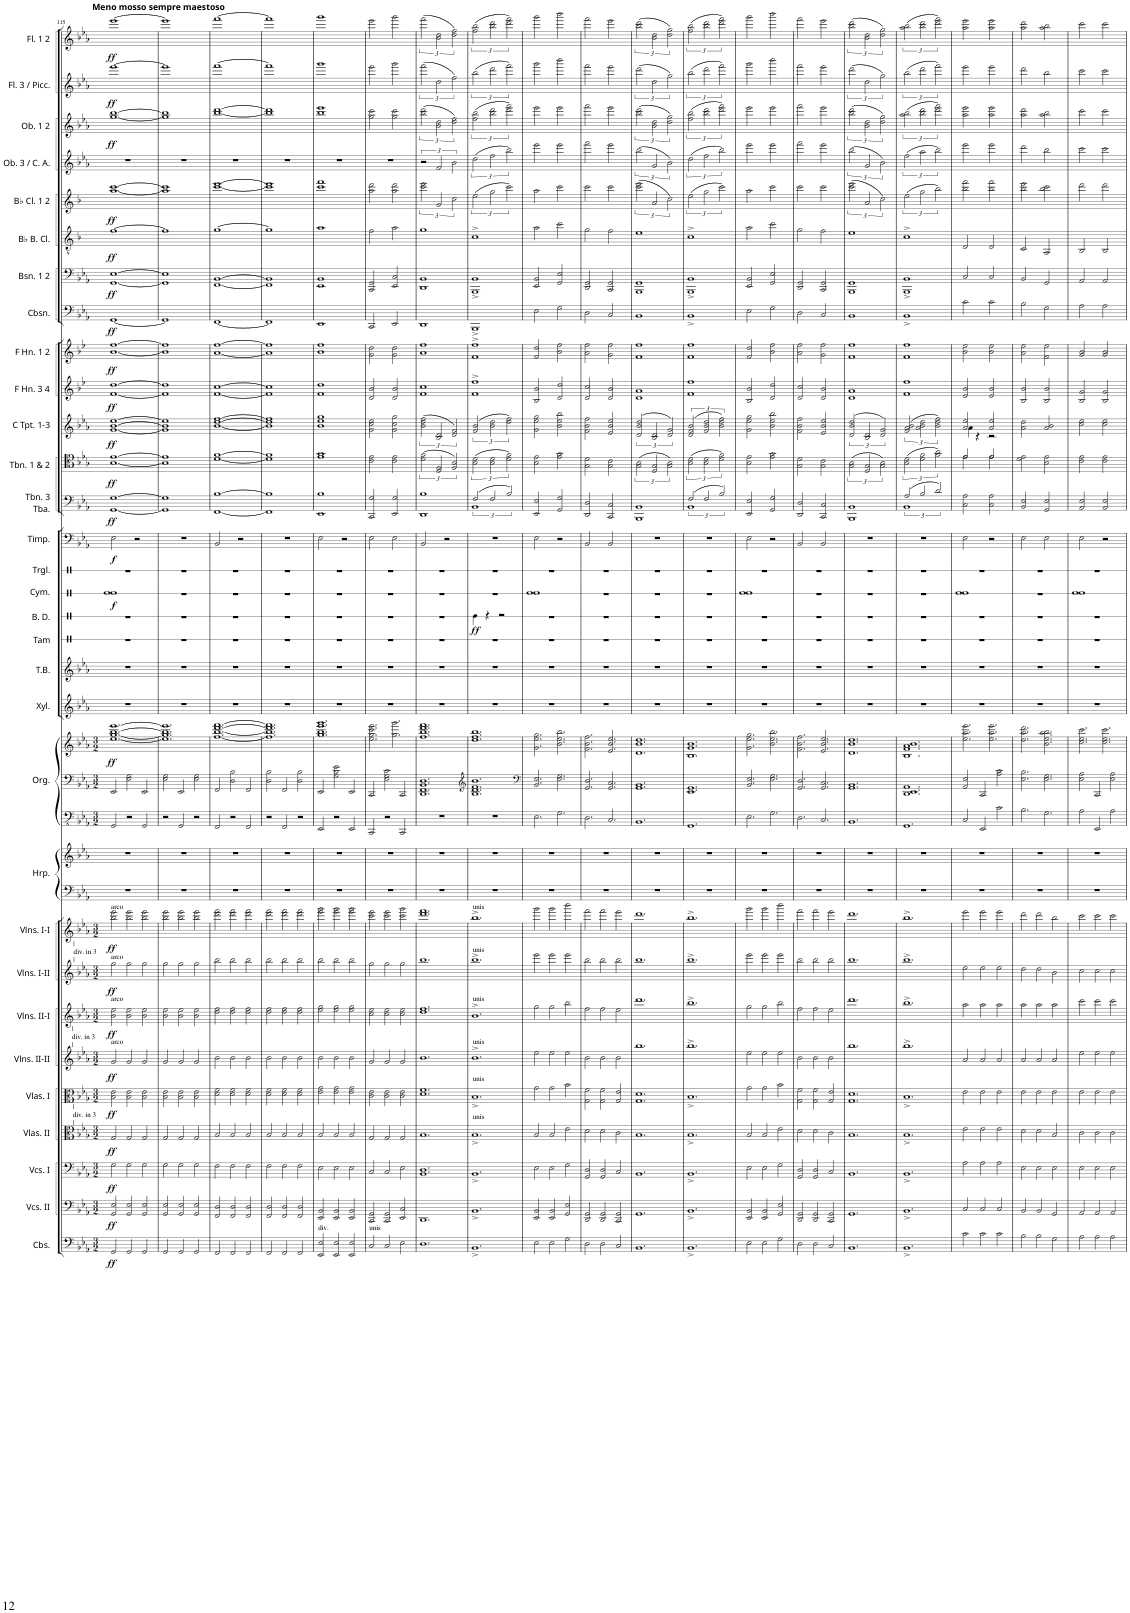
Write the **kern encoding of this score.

**kern	**dynam	**kern	**dynam	**kern	**dynam	**kern	**dynam	**kern	**dynam	**kern	**dynam	**kern	**dynam	**kern	**dynam	**kern	**dynam	**kern	**kern	**kern	**kern	**kern	**dynam	**kern	**kern	**kern	**kern	**dynam	**kern	**dynam	**kern	**kern	**dynam	**kern	**dynam	**kern	**dynam	**kern	**dynam	**kern	**dynam	**kern	**dynam	**kern	**dynam	**kern	**dynam	**kern	**dynam	**kern	**dynam	**kern	**kern	**dynam	**kern	**dynam	**kern	**dynam
*part31	*part31	*part30	*part30	*part29	*part29	*part28	*part28	*part27	*part27	*part26	*part26	*part25	*part25	*part24	*part24	*part23	*part23	*part22	*part22	*part21	*part21	*part21	*part21	*part20	*part19	*part18	*part17	*part17	*part16	*part16	*part15	*part14	*part14	*part13	*part13	*part12	*part12	*part11	*part11	*part10	*part10	*part9	*part9	*part8	*part8	*part7	*part7	*part6	*part6	*part5	*part5	*part4	*part3	*part3	*part2	*part2	*part1	*part1
*staff34	*staff34	*staff33	*staff33	*staff32	*staff32	*staff31	*staff31	*staff30	*staff30	*staff29	*staff29	*staff28	*staff28	*staff27	*staff27	*staff26	*staff26	*staff25	*staff24	*staff23	*staff22	*staff21	*staff21/22/23	*staff20	*staff19	*staff18	*staff17	*staff17	*staff16	*staff16	*staff15	*staff14	*staff14	*staff13	*staff13	*staff12	*staff12	*staff11	*staff11	*staff10	*staff10	*staff9	*staff9	*staff8	*staff8	*staff7	*staff7	*staff6	*staff6	*staff5	*staff5	*staff4	*staff3	*staff3	*staff2	*staff2	*staff1	*staff1
*I"Contrabasses	*	*I"Violoncellos (II)	*	*I"Violoncellos (I)	*	*I"Violas (II)	*	*I"Violas (I)	*	*I"2nd Violins (II)	*	*I"2nd Violins (I)	*	*I"1st Violins (II)	*	*I"1st Violins (1)	*	*I"Harp	*	*I"Organ	*	*	*	*I"Xylophone	*I"Tubular Bells	*I"Tam-Tam	*I"Bass Drum	*	*I"Cymbal	*	*I"Triangle	*I"Timpani	*	*I"Trombone 3 Tuba	*	*I"Trombone 1 &amp; 2	*	*I"C Trumpet 1-3	*	*I"Horn in F 3 &amp; 4	*	*I"Horn in F 1 &amp; 2	*	*I"Contrabassoon	*	*I"Bassoon 1 &amp; 2	*	*I"Bb Bass Clarinet	*	*I"Bb Clarinet 1 &amp; 2	*	*I"Oboe 3 / Cor Anglais	*I"Oboe 1 &amp; 2	*	*I"Flute 3 / Piccolo	*	*I"Flute 1 &amp; 2	*
*I'Cbs.	*	*I'Vcs. II	*	*I'Vcs. I	*	*I'Vlas. II	*	*I'Vlas. I	*	*	*	*	*	*	*	*	*	*I'Hrp.	*	*I'Org.	*	*	*	*I'Xyl.	*I'T.B.	*I'Tam	*I'B. D.	*	*I'Cym.	*	*I'Trgl.	*I'Timp.	*	*I'Tbn. 3 Tba.	*	*I'Tbn. 1 &amp; 2	*	*I'C Tpt. 1-3	*	*	*	*	*	*I'Cbsn.	*	*I'Bsn. 1 2	*	*I'Bb B. Cl.	*	*I'Bb Cl. 1 2	*	*I'Ob. 3 / C. A.	*I'Ob. 1 2	*	*I'Fl. 3 / Picc.	*	*I'Fl. 1 2	*
!!LO:PB:g=z
*clefF4	*	*clefF4	*	*clefF4	*	*clefC3	*	*clefC3	*	*clefG2	*	*clefG2	*	*clefG2	*	*clefG2	*	*clefF4	*clefG2	*clefFv4	*clefF4	*clefF4	*	*clefG2	*clefG2	*clefX	*clefX	*	*clefX	*	*clefX	*clefF4	*	*clefF4	*	*clefC4	*	*clefG2	*	*clefG2	*	*clefG2	*	*clefF4	*	*clefF4	*	*clefGv2	*	*clefG2	*	*clefG2	*clefG2	*	*clefG2	*	*clefG2	*
*Trd7c12	*	*	*	*	*	*	*	*	*	*	*	*	*	*	*	*	*	*	*	*	*	*	*	*Trd-7c-12	*	*	*	*	*	*	*	*	*	*	*	*	*	*	*	*Trd4c7	*	*Trd4c7	*	*Trd7c12	*	*	*	*Trd1c2	*	*Trd1c2	*	*	*	*	*	*	*	*
*k[b-e-a-]	*	*k[b-e-a-]	*	*k[b-e-a-]	*	*k[b-e-a-]	*	*k[b-e-a-]	*	*k[b-e-a-]	*	*k[b-e-a-]	*	*k[b-e-a-]	*	*k[b-e-a-]	*	*k[b-e-a-]	*k[b-e-a-]	*k[b-e-a-]	*k[b-e-a-]	*k[b-e-a-]	*	*k[b-e-a-]	*k[b-e-a-]	*k[]	*k[]	*	*k[]	*	*k[]	*k[b-e-a-]	*	*k[b-e-a-]	*	*k[b-e-a-]	*	*k[b-e-a-]	*	*k[b-e-]	*	*k[b-e-]	*	*k[b-e-a-]	*	*k[b-e-a-]	*	*k[b-]	*	*k[b-]	*	*k[b-e-a-]	*k[b-e-a-]	*	*k[b-e-a-]	*	*k[b-e-a-]	*
*M3/2	*	*M3/2	*	*M3/2	*	*M3/2	*	*M3/2	*	*M3/2	*	*M3/2	*	*M3/2	*	*M3/2	*	*M2/2	*M2/2	*M3/2	*M3/2	*M3/2	*	*M2/2	*M2/2	*M2/2	*M2/2	*	*M2/2	*	*M2/2	*M2/2	*	*M2/2	*	*M2/2	*	*M2/2	*	*M2/2	*	*M2/2	*	*M2/2	*	*M2/2	*	*M2/2	*	*M2/2	*	*M2/2	*M2/2	*	*M2/2	*	*M2/2	*
=115	=115	=115	=115	=115	=115	=115	=115	=115	=115	=115	=115	=115	=115	=115	=115	=115	=115	=115	=115	=115	=115	=115	=115	=115	=115	=115	=115	=115	=115	=115	=115	=115	=115	=115	=115	=115	=115	=115	=115	=115	=115	=115	=115	=115	=115	=115	=115	=115	=115	=115	=115	=115	=115	=115	=115	=115	=115	=115
*	*	*	*	*	*	*	*	*	*	*	*	*	*	*	*	*	*	*	*	*	*	*	*	*	*	*	*	*	*^	*	*	*	*	*	*	*	*	*	*	*	*	*	*	*	*	*	*	*	*	*	*	*	*	*	*	*	*	*
!	!	!	!	!	!	!	!	!	!	!	!	!	!	!	!	!	!	!	!	!	!	!	!	!	!	!	!	!	!	!	!	!	!	!	!	!	!	!	!	!	!	!	!	!	!	!	!	!	!	!	!	!	!	!	!	!	!	!LO:TX:a:B:t=Meno mosso sempre maestoso	!
!	!	!	!	!	!	!	!	!	!	!	!	!	!	!	!	!LO:TX:a:t=|	!	!	!	!	!	!	!	!	!	!	!	!	!	!	!	!	!	!	!	!	!	!	!	!	!	!	!	!	!	!	!	!	!	!	!	!	!	!	!	!	!	!	!
!	!	!	!	!	!	!	!	!	!	!	!	!	!	!	!	!LO:TX:a:t=div. in 3	!	!	!	!	!	!	!	!	!	!	!	!	!	!	!	!	!	!	!	!	!	!	!	!	!	!	!	!	!	!	!	!	!	!	!	!	!	!	!	!	!	!	!
!	!	!	!	!	!	!	!	!	!	!	!	!	!	!	!	!LO:TX:a:t=|	!	!	!	!	!	!	!	!	!	!	!	!	!	!	!	!	!	!	!	!	!	!	!	!	!	!	!	!	!	!	!	!	!	!	!	!	!	!	!	!	!	!	!
!	!	!	!	!	!	!	!	!	!	!	!	!	!	!	!	!LO:TX:a:t=arco	!	!	!	!	!	!	!	!	!	!	!	!	!	!	!	!	!	!	!	!	!	!	!	!	!	!	!	!	!	!	!	!	!	!	!	!	!	!	!	!	!	!	!
!	!	!	!	!	!	!	!	!	!	!	!	!	!	!LO:TX:a:t=arco	!	!	!	!	!	!	!	!	!	!	!	!	!	!	!	!	!	!	!	!	!	!	!	!	!	!	!	!	!	!	!	!	!	!	!	!	!	!	!	!	!	!	!	!	!
!	!	!	!	!	!	!	!	!	!	!	!	!LO:TX:a:t=|	!	!	!	!	!	!	!	!	!	!	!	!	!	!	!	!	!	!	!	!	!	!	!	!	!	!	!	!	!	!	!	!	!	!	!	!	!	!	!	!	!	!	!	!	!	!	!
!	!	!	!	!	!	!	!	!	!	!	!	!LO:TX:a:t=div. in 3	!	!	!	!	!	!	!	!	!	!	!	!	!	!	!	!	!	!	!	!	!	!	!	!	!	!	!	!	!	!	!	!	!	!	!	!	!	!	!	!	!	!	!	!	!	!	!
!	!	!	!	!	!	!	!	!	!	!	!	!LO:TX:a:t=|	!	!	!	!	!	!	!	!	!	!	!	!	!	!	!	!	!	!	!	!	!	!	!	!	!	!	!	!	!	!	!	!	!	!	!	!	!	!	!	!	!	!	!	!	!	!	!
!	!	!	!	!	!	!	!	!	!	!	!	!LO:TX:a:t=arco	!	!	!	!	!	!	!	!	!	!	!	!	!	!	!	!	!	!	!	!	!	!	!	!	!	!	!	!	!	!	!	!	!	!	!	!	!	!	!	!	!	!	!	!	!	!	!
!	!	!	!	!	!	!	!	!	!	!LO:TX:a:t=arco	!	!	!	!	!	!	!	!	!	!	!	!	!	!	!	!	!	!	!	!	!	!	!	!	!	!	!	!	!	!	!	!	!	!	!	!	!	!	!	!	!	!	!	!	!	!	!	!	!
!	!	!	!	!	!	!	!	!LO:TX:a:t=|	!	!	!	!	!	!	!	!	!	!	!	!	!	!	!	!	!	!	!	!	!	!	!	!	!	!	!	!	!	!	!	!	!	!	!	!	!	!	!	!	!	!	!	!	!	!	!	!	!	!	!
!	!	!	!	!	!	!	!	!LO:TX:a:t=div. in 3	!	!	!	!	!	!	!	!	!	!	!	!	!	!	!	!	!	!	!	!	!	!	!	!	!	!	!	!	!	!	!	!	!	!	!	!	!	!	!	!	!	!	!	!	!	!	!	!	!	!	!
!	!	!	!	!	!	!	!	!LO:TX:a:t=|	!	!	!	!	!	!	!	!	!	!	!	!	!	!	!	!	!	!	!	!	!	!	!	!	!	!	!	!	!	!	!	!	!	!	!	!	!	!	!	!	!	!	!	!	!	!	!	!	!	!	!
!	!LO:DY:b	!	!LO:DY:b	!	!LO:DY:b	!	!LO:DY:b	!	!LO:DY:b	!	!LO:DY:b	!	!LO:DY:b	!	!LO:DY:b	!	!LO:DY:b	!	!	!	!	!	!LO:DY:b	!	!	!	!	!	!	!	!LO:DY:b	!	!	!LO:DY:b	!	!LO:DY:b	!	!LO:DY:b	!	!LO:DY:b	!	!LO:DY:b	!	!LO:DY:b	!	!LO:DY:b	!	!LO:DY:b	!	!LO:DY:b	!	!LO:DY:b	!	!	!LO:DY:b	!	!LO:DY:b	!	!LO:DY:b
3GG/	ff	3GG/ 3E-/	ff	3G\	ff	3G/	ff	3B-\ 3e-\	ff	3g/	ff	3b-\ 3ee-\	ff	3gg\	ff	3bb-\ 3eee-\	ff	1r	1r	3GGG/	3EE-/	[3%2.ee- [3%2.gg [3%2.bb- [3%2.eee-	ff	1r	1r	1r	1r	.	1Re	1Re	f	1r	2E-\	f	[1GG [1G	ff	[1B- [1e-	ff	[1g [1b- [1ee-	ff	[1f [1dd	ff	[1b- [1ff	ff	[1GG	ff	[1GG [1E-	ff	[1f	ff	[1aa [1ccc	ff	1r	[1gg [1bb-	ff	[1eee-	ff	[1eee-	ff
3GG/	.	3GG/ 3E-/	.	3G\	.	3G/	.	3B-\ 3e-\	.	3g/	.	3b-\ 3ee-\	.	3gg\	.	3bb-\ 3eee-\	.	.	.	3r	3E-\ 3G\	.	.	.	.	.	.	.	.	.	.	.	.	.	.	.	.	.	.	.	.	.	.	.	.	.	.	.	.	.	.	.	.	.	.	.	.	.	.
.	.	.	.	.	.	.	.	.	.	.	.	.	.	.	.	.	.	.	.	.	.	.	.	.	.	.	.	.	.	.	.	.	2r	.	.	.	.	.	.	.	.	.	.	.	.	.	.	.	.	.	.	.	.	.	.	.	.	.	.
3GG/	.	3GG/ 3E-/	.	3G\	.	3G/	.	3B-\ 3e-\	.	3g/	.	3b-\ 3ee-\	.	3gg\	.	3bb-\ 3eee-\	.	.	.	3GGG/	3EE-/	.	.	.	.	.	.	.	.	.	.	.	.	.	.	.	.	.	.	.	.	.	.	.	.	.	.	.	.	.	.	.	.	.	.	.	.	.	.
*	*	*	*	*	*	*	*	*	*	*	*	*	*	*	*	*	*	*	*	*	*	*	*	*	*	*	*	*	*v	*v	*	*	*	*	*	*	*	*	*	*	*	*	*	*	*	*	*	*	*	*	*	*	*	*	*	*	*	*	*
=116	=116	=116	=116	=116	=116	=116	=116	=116	=116	=116	=116	=116	=116	=116	=116	=116	=116	=116	=116	=116	=116	=116	=116	=116	=116	=116	=116	=116	=116	=116	=116	=116	=116	=116	=116	=116	=116	=116	=116	=116	=116	=116	=116	=116	=116	=116	=116	=116	=116	=116	=116	=116	=116	=116	=116	=116	=116	=116
3GG/	.	3GG/ 3E-/	.	3G\	.	3G/	.	3B-\ 3e-\	.	3g/	.	3b-\ 3ee-\	.	3gg\	.	3bb-\ 3eee-\	.	1r	1r	3r	3E-\ 3G\	3%2.ee-] 3%2.gg] 3%2.bb-] 3%2.eee-]	.	1r	1r	1r	1r	.	1r	.	1r	1r	.	1GG] 1G]	.	1B-] 1e-]	.	1g] 1b-] 1ee-]	.	1f] 1dd]	.	1b-] 1ff]	.	1GG]	.	1GG] 1E-]	.	1f]	.	1aa] 1ccc]	.	1r	1gg] 1bb-]	.	1eee-]	.	1eee-]	.
3GG/	.	3GG/ 3E-/	.	3G\	.	3G/	.	3B-\ 3e-\	.	3g/	.	3b-\ 3ee-\	.	3gg\	.	3bb-\ 3eee-\	.	.	.	3GGG/	3EE-/	.	.	.	.	.	.	.	.	.	.	.	.	.	.	.	.	.	.	.	.	.	.	.	.	.	.	.	.	.	.	.	.	.	.	.	.	.
3GG/	.	3GG/ 3E-/	.	3G\	.	3G/	.	3B-\ 3e-\	.	3g/	.	3b-\ 3ee-\	.	3gg\	.	3bb-\ 3eee-\	.	.	.	3r	3E-\ 3G\	.	.	.	.	.	.	.	.	.	.	.	.	.	.	.	.	.	.	.	.	.	.	.	.	.	.	.	.	.	.	.	.	.	.	.	.	.
=117	=117	=117	=117	=117	=117	=117	=117	=117	=117	=117	=117	=117	=117	=117	=117	=117	=117	=117	=117	=117	=117	=117	=117	=117	=117	=117	=117	=117	=117	=117	=117	=117	=117	=117	=117	=117	=117	=117	=117	=117	=117	=117	=117	=117	=117	=117	=117	=117	=117	=117	=117	=117	=117	=117	=117	=117	=117	=117
3FF/	.	3FF/ 3D/	.	3F\	.	3B-/	.	3d\ 3f\	.	3b-\	.	3dd\ 3ff\	.	3bb-\	.	3ddd\ 3fff\	.	1r	1r	3FFF/	3FF/	[3%2.ff [3%2.bb- [3%2.ddd [3%2.fff	.	1r	1r	1r	1r	.	1r	.	1r	2BB-/	.	[1FF [1B-	.	[1d [1f	.	[1b- [1dd [1ff	.	[1f [1cc	.	[1a [1ff	.	[1FF	.	[1FF [1BB-	.	[1g	.	[1ccc [1eee	.	1r	[1bb- [1ddd	.	[1fff	.	[1fff	.
3FF/	.	3FF/ 3D/	.	3F\	.	3B-/	.	3d\ 3f\	.	3b-\	.	3dd\ 3ff\	.	3bb-\	.	3ddd\ 3fff\	.	.	.	3r	3D\ 3B-\	.	.	.	.	.	.	.	.	.	.	.	.	.	.	.	.	.	.	.	.	.	.	.	.	.	.	.	.	.	.	.	.	.	.	.	.	.
.	.	.	.	.	.	.	.	.	.	.	.	.	.	.	.	.	.	.	.	.	.	.	.	.	.	.	.	.	.	.	.	2r	.	.	.	.	.	.	.	.	.	.	.	.	.	.	.	.	.	.	.	.	.	.	.	.	.	.
3FF/	.	3FF/ 3D/	.	3F\	.	3B-/	.	3d\ 3f\	.	3b-\	.	3dd\ 3ff\	.	3bb-\	.	3ddd\ 3fff\	.	.	.	3FFF/	3FF/	.	.	.	.	.	.	.	.	.	.	.	.	.	.	.	.	.	.	.	.	.	.	.	.	.	.	.	.	.	.	.	.	.	.	.	.	.
=118	=118	=118	=118	=118	=118	=118	=118	=118	=118	=118	=118	=118	=118	=118	=118	=118	=118	=118	=118	=118	=118	=118	=118	=118	=118	=118	=118	=118	=118	=118	=118	=118	=118	=118	=118	=118	=118	=118	=118	=118	=118	=118	=118	=118	=118	=118	=118	=118	=118	=118	=118	=118	=118	=118	=118	=118	=118	=118
3FF/	.	3FF/ 3D/	.	3F\	.	3B-/	.	3d\ 3f\	.	3b-\	.	3dd\ 3ff\	.	3bb-\	.	3ddd\ 3fff\	.	1r	1r	3r	3D\ 3B-\	3%2.ff] 3%2.bb-] 3%2.ddd] 3%2.fff]	.	1r	1r	1r	1r	.	1r	.	1r	1r	.	1FF] 1B-]	.	1d] 1f]	.	1b-] 1dd] 1ff]	.	1f] 1cc]	.	1a] 1ff]	.	1FF]	.	1FF] 1BB-]	.	1g]	.	1ccc] 1eee]	.	1r	1bb-] 1ddd]	.	1fff]	.	1fff]	.
3FF/	.	3FF/ 3D/	.	3F\	.	3B-/	.	3d\ 3f\	.	3b-\	.	3dd\ 3ff\	.	3bb-\	.	3ddd\ 3fff\	.	.	.	3FFF/	3FF/	.	.	.	.	.	.	.	.	.	.	.	.	.	.	.	.	.	.	.	.	.	.	.	.	.	.	.	.	.	.	.	.	.	.	.	.	.
3FF/	.	3FF/ 3D/	.	3F\	.	3B-/	.	3d\ 3f\	.	3b-\	.	3dd\ 3ff\	.	3bb-\	.	3ddd\ 3fff\	.	.	.	3r	3D\ 3B-\	.	.	.	.	.	.	.	.	.	.	.	.	.	.	.	.	.	.	.	.	.	.	.	.	.	.	.	.	.	.	.	.	.	.	.	.	.
=119	=119	=119	=119	=119	=119	=119	=119	=119	=119	=119	=119	=119	=119	=119	=119	=119	=119	=119	=119	=119	=119	=119	=119	=119	=119	=119	=119	=119	=119	=119	=119	=119	=119	=119	=119	=119	=119	=119	=119	=119	=119	=119	=119	=119	=119	=119	=119	=119	=119	=119	=119	=119	=119	=119	=119	=119	=119	=119
!LO:TX:a:t=div.	!	!	!	!	!	!	!	!	!	!	!	!	!	!	!	!	!	!	!	!	!	!	!	!	!	!	!	!	!	!	!	!	!	!	!	!	!	!	!	!	!	!	!	!	!	!	!	!	!	!	!	!	!	!	!	!	!	!
3EE-/ 3E-/	.	3EE-/ 3BB-/	.	3E-\	.	3B-/	.	3e-\ 3g\	.	3b-\	.	3ee-\ 3gg\	.	3bb-\	.	3eee-\ 3ggg\	.	1r	1r	3EEE-/	3EE-/	3%2.gg 3%2.bb- 3%2.eee- 3%2.ggg	.	1r	1r	1r	1r	.	1r	.	1r	2E-\	.	1EE- 1B-	.	1e- 1g	.	1b- 1ee- 1gg	.	1f 1dd	.	1b- 1ff	.	1EE-	.	1EE- 1BB-	.	1a	.	1ccc 1fff	.	1r	1bb- 1eee-	.	1ggg	.	1ggg	.
3EE-/ 3E-/	.	3EE-/ 3BB-/	.	3E-\	.	3B-/	.	3e-\ 3g\	.	3b-\	.	3ee-\ 3gg\	.	3bb-\	.	3eee-\ 3ggg\	.	.	.	3r	3G\ 3B-\ 3e-\	.	.	.	.	.	.	.	.	.	.	.	.	.	.	.	.	.	.	.	.	.	.	.	.	.	.	.	.	.	.	.	.	.	.	.	.	.
.	.	.	.	.	.	.	.	.	.	.	.	.	.	.	.	.	.	.	.	.	.	.	.	.	.	.	.	.	.	.	.	2r	.	.	.	.	.	.	.	.	.	.	.	.	.	.	.	.	.	.	.	.	.	.	.	.	.	.
3EE-/ 3E-/	.	3EE-/ 3BB-/	.	3E-\	.	3B-/	.	3e-\ 3g\	.	3b-\	.	3ee-\ 3gg\	.	3bb-\	.	3eee-\ 3ggg\	.	.	.	3EEE-/	3EE-/	.	.	.	.	.	.	.	.	.	.	.	.	.	.	.	.	.	.	.	.	.	.	.	.	.	.	.	.	.	.	.	.	.	.	.	.	.
=120	=120	=120	=120	=120	=120	=120	=120	=120	=120	=120	=120	=120	=120	=120	=120	=120	=120	=120	=120	=120	=120	=120	=120	=120	=120	=120	=120	=120	=120	=120	=120	=120	=120	=120	=120	=120	=120	=120	=120	=120	=120	=120	=120	=120	=120	=120	=120	=120	=120	=120	=120	=120	=120	=120	=120	=120	=120	=120
!LO:TX:a:t=unis	!	!	!	!	!	!	!	!	!	!	!	!	!	!	!	!	!	!	!	!	!	!	!	!	!	!	!	!	!	!	!	!	!	!	!	!	!	!	!	!	!	!	!	!	!	!	!	!	!	!	!	!	!	!	!	!	!	!
3C/	.	3CC/ 3GG/	.	3C/	.	3G/	.	3c\ 3e-\	.	3g/	.	3cc\ 3ee-\	.	3gg\	.	3ccc\ 3eee-\	.	1r	1r	3CCC/	3CC/	3.ee-\ 3.gg\ 3.ccc\ 3.eee-\	.	1r	1r	1r	1r	.	1r	.	1r	2E-\	.	2CC/ 2G/	.	2c\ 2e-\	.	2g\ 2cc\ 2ee-\	.	2d/ 2b-/	.	2g\ 2dd\	.	2CC/	.	2CC/ 2GG/	.	2f\	.	2aa\ 2ddd\	.	1r	2gg\ 2ccc\	.	2eee-\	.	2eee-\	.
3C/	.	3CC/ 3GG/	.	3C/	.	3G/	.	3c\ 3e-\	.	3g/	.	3cc\ 3ee-\	.	3gg\	.	3ccc\ 3eee-\	.	.	.	3r	3E-\ 3G\ 3c\	.	.	.	.	.	.	.	.	.	.	.	.	.	.	.	.	.	.	.	.	.	.	.	.	.	.	.	.	.	.	.	.	.	.	.	.	.
.	.	.	.	.	.	.	.	.	.	.	.	.	.	.	.	.	.	.	.	.	.	3.gg\ 3.ggg\	.	.	.	.	.	.	.	.	.	2E-\	.	2EE-/ 2G/	.	2c\ 2e-\	.	2g\ 2cc\ 2gg\	.	2d/ 2b-/	.	2g\ 2dd\	.	2EE-/	.	2EE-/ 2C/	.	2a\	.	2aa\ 2ddd\	.	.	2gg\ 2ccc\	.	2ggg\	.	2ggg\	.
3E-\	.	3EE-/ 3C/	.	3E-\	.	3G/	.	3c\ 3e-\	.	3g/	.	3cc\ 3ee-\	.	3gg\	.	3ccc\ 3ggg\	.	.	.	3CCC/	3CC/	.	.	.	.	.	.	.	.	.	.	.	.	.	.	.	.	.	.	.	.	.	.	.	.	.	.	.	.	.	.	.	.	.	.	.	.	.
=121	=121	=121	=121	=121	=121	=121	=121	=121	=121	=121	=121	=121	=121	=121	=121	=121	=121	=121	=121	=121	=121	=121	=121	=121	=121	=121	=121	=121	=121	=121	=121	=121	=121	=121	=121	=121	=121	=121	=121	=121	=121	=121	=121	=121	=121	=121	=121	=121	=121	=121	=121	=121	=121	=121	=121	=121	=121	=121
3%2.D	.	3%2.DD	.	3%2.BB- 3%2.D	.	3%2.B-	.	3%2.d 3%2.f	.	3%2.b-	.	3%2.dd 3%2.ff	.	3%2.bb-	.	3%2.ddd 3%2.fff	.	1r	1r	1.r	3%2.DD 3%2.FF 3%2.BB- 3%2.D	3%2.ff 3%2.bb- 3%2.ddd 3%2.fff	.	1r	1r	1r	1r	.	1r	.	1r	2BB-/	.	1DD 1B-	.	(3d\ 3f\	.	(3b-\ 3dd\ 3ff\	.	1f 1cc	.	1a 1ff	.	1DD	.	1DD 1BB-	.	1g	.	3ccc\ 3eee\	.	3r	(3bb-\ 3ddd\	.	(3fff\	.	(3fff\	.
.	.	.	.	.	.	.	.	.	.	.	.	.	.	.	.	.	.	.	.	.	.	.	.	.	.	.	.	.	.	.	.	.	.	.	.	3D/ 3F/	.	3B-/ 3d/	.	.	.	.	.	.	.	.	.	.	.	3g/	.	3f/	3b-\ 3dd\	.	3dd\	.	3b-\ 3dd\	.
.	.	.	.	.	.	.	.	.	.	.	.	.	.	.	.	.	.	.	.	.	.	.	.	.	.	.	.	.	.	.	.	2r	.	.	.	.	.	.	.	.	.	.	.	.	.	.	.	.	.	.	.	.	.	.	.	.	.	.
.	.	.	.	.	.	.	.	.	.	.	.	.	.	.	.	.	.	.	.	.	.	.	.	.	.	.	.	.	.	.	.	.	.	.	.	3F/ 3B-/)	.	3d/ 3f/)	.	.	.	.	.	.	.	.	.	.	.	3cc\	.	3b-\	3dd\ 3ff\)	.	3ff\)	.	3dd\ 3ff\)	.
2ryy	.	2ryy	.	2ryy	.	2ryy	.	2ryy	.	2ryy	.	2ryy	.	2ryy	.	2ryy	.	2ryy	2ryy	.	2ryy	2ryy	.	2ryy	2ryy	2ryy	2ryy	.	2ryy	.	2ryy	2ryy	.	2ryy	.	2ryy	.	2ryy	.	2ryy	.	2ryy	.	2ryy	.	2ryy	.	2ryy	.	2ryy	.	2ryy	2ryy	.	2ryy	.	2ryy	.
=122	=122	=122	=122	=122	=122	=122	=122	=122	=122	=122	=122	=122	=122	=122	=122	=122	=122	=122	=122	=122	=122	=122	=122	=122	=122	=122	=122	=122	=122	=122	=122	=122	=122	=122	=122	=122	=122	=122	=122	=122	=122	=122	=122	=122	=122	=122	=122	=122	=122	=122	=122	=122	=122	=122	=122	=122	=122	=122
*	*	*	*	*	*	*	*	*	*	*	*	*	*	*	*	*	*	*	*	*	*clefG2	*	*	*	*	*	*	*	*	*	*	*	*	*	*	*	*	*	*	*	*	*	*	*	*	*	*	*	*	*	*	*	*	*	*	*	*	*
*	*	*	*	*	*	*	*	*	*	*	*	*	*	*	*	*	*	*	*	*	*	*	*	*	*	*	*	*	*	*	*	*	*	*^	*	*	*	*	*	*	*	*	*	*	*	*	*	*	*	*	*	*	*	*	*	*	*	*
!	!	!	!	!	!	!	!	!	!	!	!	!	!	!	!	!LO:TX:a:t=unis	!	!	!	!	!	!	!	!	!	!	!	!	!	!	!	!	!	!	!	!	!	!	!	!	!	!	!	!	!	!	!	!	!	!	!	!	!	!	!	!	!	!	!
!	!	!	!	!	!	!	!	!	!	!	!	!	!	!LO:TX:a:t=unis	!	!	!	!	!	!	!	!	!	!	!	!	!	!	!	!	!	!	!	!	!	!	!	!	!	!	!	!	!	!	!	!	!	!	!	!	!	!	!	!	!	!	!	!	!
!	!	!	!	!	!	!	!	!	!	!	!	!LO:TX:a:t=unis	!	!	!	!	!	!	!	!	!	!	!	!	!	!	!	!	!	!	!	!	!	!	!	!	!	!	!	!	!	!	!	!	!	!	!	!	!	!	!	!	!	!	!	!	!	!	!
!	!	!	!	!	!	!	!	!	!	!LO:TX:a:t=unis	!	!	!	!	!	!	!	!	!	!	!	!	!	!	!	!	!	!	!	!	!	!	!	!	!	!	!	!	!	!	!	!	!	!	!	!	!	!	!	!	!	!	!	!	!	!	!	!	!
!	!	!	!	!	!	!	!	!LO:TX:a:t=unis	!	!	!	!	!	!	!	!	!	!	!	!	!	!	!	!	!	!	!	!	!	!	!	!	!	!	!	!	!	!	!	!	!	!	!	!	!	!	!	!	!	!	!	!	!	!	!	!	!	!	!
!	!	!	!	!	!	!LO:TX:a:t=unis	!	!	!	!	!	!	!	!	!	!	!	!	!	!	!	!	!	!	!	!	!	!	!	!	!	!	!	!	!	!	!	!	!	!	!	!	!	!	!	!	!	!	!	!	!	!	!	!	!	!	!	!	!
!	!	!	!	!	!	!	!	!	!	!	!	!	!	!	!	!	!	!	!	!	!	!	!	!	!	!	!	!LO:DY:b	!	!	!	!	!	!	!	!	!	!	!	!	!	!	!	!	!	!	!	!	!	!	!	!	!	!	!	!	!	!	!
3%2.BB-^	.	3%2.BB-^	.	3%2.BB-^	.	3%2.B-^	.	3%2.B-^	.	3%2.b-^	.	3%2.b-^	.	3%2.bb-^	.	3%2.bb-^	.	1r	1r	1.r	3%2.B- 3%2.d 3%2.f 3%2.b-	3%2.dd 3%2.ff 3%2.bb-	.	1r	1r	1r	4Re\	ff	1r	.	1r	1r	.	(3F/	1BB-	.	(3B-\ 3d\	.	(3f/ 3b-/	.	1f^ 1ff^	.	1f^ 1ff^	.	1BBB-^	.	1BBB-^ 1BB-^	.	1c^	.	(3ee\	.	(3dd\	(3ff\ 3bb-\	.	(3bb-\	.	(3ff\ 3bb-\	.
.	.	.	.	.	.	.	.	.	.	.	.	.	.	.	.	.	.	.	.	.	.	.	.	.	.	.	4r	.	.	.	.	.	.	.	.	.	.	.	.	.	.	.	.	.	.	.	.	.	.	.	.	.	.	.	.	.	.	.	.
.	.	.	.	.	.	.	.	.	.	.	.	.	.	.	.	.	.	.	.	.	.	.	.	.	.	.	.	.	.	.	.	.	.	3F/	.	.	3B-\ 3d\	.	3b-\ 3dd\	.	.	.	.	.	.	.	.	.	.	.	3gg\	.	3ff\	3bb-\ 3ddd\	.	3ddd\	.	3bb-\ 3ddd\	.
.	.	.	.	.	.	.	.	.	.	.	.	.	.	.	.	.	.	.	.	.	.	.	.	.	.	.	2r	.	.	.	.	.	.	.	.	.	.	.	.	.	.	.	.	.	.	.	.	.	.	.	.	.	.	.	.	.	.	.	.
.	.	.	.	.	.	.	.	.	.	.	.	.	.	.	.	.	.	.	.	.	.	.	.	.	.	.	.	.	.	.	.	.	.	3B-/)	.	.	3d\ 3f\)	.	3dd\ 3ff\)	.	.	.	.	.	.	.	.	.	.	.	3ccc\)	.	3bb-\)	3ddd\ 3fff\)	.	3fff\)	.	3ddd\ 3fff\)	.
2ryy	.	2ryy	.	2ryy	.	2ryy	.	2ryy	.	2ryy	.	2ryy	.	2ryy	.	2ryy	.	2ryy	2ryy	.	2ryy	2ryy	.	2ryy	2ryy	2ryy	2ryy	.	2ryy	.	2ryy	2ryy	.	2ryy	2ryy	.	2ryy	.	2ryy	.	2ryy	.	2ryy	.	2ryy	.	2ryy	.	2ryy	.	2ryy	.	2ryy	2ryy	.	2ryy	.	2ryy	.
*	*	*	*	*	*	*	*	*	*	*	*	*	*	*	*	*	*	*	*	*	*	*	*	*	*	*	*	*	*	*	*	*	*	*v	*v	*	*	*	*	*	*	*	*	*	*	*	*	*	*	*	*	*	*	*	*	*	*	*	*
=123	=123	=123	=123	=123	=123	=123	=123	=123	=123	=123	=123	=123	=123	=123	=123	=123	=123	=123	=123	=123	=123	=123	=123	=123	=123	=123	=123	=123	=123	=123	=123	=123	=123	=123	=123	=123	=123	=123	=123	=123	=123	=123	=123	=123	=123	=123	=123	=123	=123	=123	=123	=123	=123	=123	=123	=123	=123	=123
*	*	*	*	*	*	*	*	*	*	*	*	*	*	*	*	*	*	*	*	*	*clefF4	*	*	*	*	*	*	*	*	*	*	*	*	*	*	*	*	*	*	*	*	*	*	*	*	*	*	*	*	*	*	*	*	*	*	*	*	*
*	*	*	*	*	*	*	*	*	*	*	*	*	*	*	*	*	*	*	*	*	*	*	*	*	*	*	*	*	*^	*	*	*	*	*	*	*	*	*	*	*	*	*	*	*	*	*	*	*	*	*	*	*	*	*	*	*	*	*
3E-\	.	3EE-/ 3BB-/	.	3E-\	.	3B-/	.	3g\	.	3ee-\	.	3gg\	.	3eee-\	.	3ggg\	.	1r	1r	3.EE-\	3.BB-/ 3.E-/	3.g\ 3.ee-\ 3.gg\	.	1r	1r	1r	1r	.	1Re	1Re	.	1r	2E-\	.	2EE-/ 2E-/	.	2B-\ 2e-\	.	2g\ 2ee-\ 2gg\	.	2B-/ 2b-/	.	2f/ 2dd/	.	2E-\	.	2EE-/ 2BB-/	.	2a\	.	2aa\	.	2eee-\	2eee-\	.	2ggg\	.	2ggg\	.
3E-\	.	3EE-/ 3BB-/	.	3E-\	.	3B-/	.	3g\	.	3ee-\	.	3gg\	.	3eee-\	.	3ggg\	.	.	.	.	.	.	.	.	.	.	.	.	.	.	.	.	.	.	.	.	.	.	.	.	.	.	.	.	.	.	.	.	.	.	.	.	.	.	.	.	.	.	.
.	.	.	.	.	.	.	.	.	.	.	.	.	.	.	.	.	.	.	.	3.GG\	3.E-\ 3.G\	3.b-\ 3.ee-\ 3.bb-\	.	.	.	.	.	.	.	.	.	.	2r	.	2GG/ 2G/	.	2e-\ 2g\	.	2b-\ 2ee-\ 2bb-\	.	2d/ 2dd/	.	2b-\ 2ff\	.	2G\	.	2GG/ 2E-/	.	2cc\	.	2ccc\	.	2eee-\	2eee-\	.	2bbb-\	.	2bbb-\	.
3G\	.	3GG/ 3E-/	.	3G\	.	3e-\	.	3b-\	.	3ee-\	.	3bb-\	.	3eee-\	.	3bbb-\	.	.	.	.	.	.	.	.	.	.	.	.	.	.	.	.	.	.	.	.	.	.	.	.	.	.	.	.	.	.	.	.	.	.	.	.	.	.	.	.	.	.	.
*	*	*	*	*	*	*	*	*	*	*	*	*	*	*	*	*	*	*	*	*	*	*	*	*	*	*	*	*	*v	*v	*	*	*	*	*	*	*	*	*	*	*	*	*	*	*	*	*	*	*	*	*	*	*	*	*	*	*	*	*
=124	=124	=124	=124	=124	=124	=124	=124	=124	=124	=124	=124	=124	=124	=124	=124	=124	=124	=124	=124	=124	=124	=124	=124	=124	=124	=124	=124	=124	=124	=124	=124	=124	=124	=124	=124	=124	=124	=124	=124	=124	=124	=124	=124	=124	=124	=124	=124	=124	=124	=124	=124	=124	=124	=124	=124	=124	=124	=124
3D\	.	3DD/ 3GG/	.	3GG/ 3D/	.	3d\	.	3G\ 3f\	.	3b-\	.	3ff\	.	3bb-\	.	3fff\	.	1r	1r	3.DD\	3.GG/ 3.D/	3.f\ 3.b-\ 3.ff\	.	1r	1r	1r	1r	.	1r	.	1r	2BB-/	.	2DD/ 2D/	.	2G\ 2d\	.	2f\ 2b-\ 2ff\	.	2d/ 2cc/	.	2a\ 2ff\	.	2D\	.	2DD/ 2GG/	.	2g\	.	2ccc\	.	2fff\	2fff\	.	2fff\	.	2fff\	.
3D\	.	3DD/ 3GG/	.	3GG/ 3D/	.	3d\	.	3G\ 3f\	.	3b-\	.	3ff\	.	3bb-\	.	3fff\	.	.	.	.	.	.	.	.	.	.	.	.	.	.	.	.	.	.	.	.	.	.	.	.	.	.	.	.	.	.	.	.	.	.	.	.	.	.	.	.	.	.
.	.	.	.	.	.	.	.	.	.	.	.	.	.	.	.	.	.	.	.	3.CC/	3.GG/ 3.C/	3.e-/ 3.b-/ 3.ee-/	.	.	.	.	.	.	.	.	.	2BB-/	.	2CC/ 2C/	.	2G\ 2c\	.	2e-/ 2b-/ 2ee-/	.	2d/ 2b-/	.	2g\ 2ff\	.	2C/	.	2CC/ 2GG/	.	2f\	.	2ccc\	.	2eee-\	2eee-\	.	2eee-\	.	2eee-\	.
3C/	.	3CC/ 3GG/	.	3C/	.	3c\	.	3G/ 3e-/	.	3b-\	.	3ee-\	.	3bb-\	.	3eee-\	.	.	.	.	.	.	.	.	.	.	.	.	.	.	.	.	.	.	.	.	.	.	.	.	.	.	.	.	.	.	.	.	.	.	.	.	.	.	.	.	.	.
=125	=125	=125	=125	=125	=125	=125	=125	=125	=125	=125	=125	=125	=125	=125	=125	=125	=125	=125	=125	=125	=125	=125	=125	=125	=125	=125	=125	=125	=125	=125	=125	=125	=125	=125	=125	=125	=125	=125	=125	=125	=125	=125	=125	=125	=125	=125	=125	=125	=125	=125	=125	=125	=125	=125	=125	=125	=125	=125
3%2.BB-	.	3%2.GG	.	3%2.BB-	.	3%2.B-	.	3%2.G 3%2.d	.	3%2.bb-	.	3%2.ddd	.	3%2.bb-	.	3%2.ddd	.	1r	1r	3%2.BBB-	3%2.GG 3%2.BB-	3%2.d 3%2.b- 3%2.dd	.	1r	1r	1r	1r	.	1r	.	1r	1r	.	1BBB- 1BB-	.	(3G\ 3B-\	.	(>3d/ 3b-/ 3dd/	.	1d 1a	.	1f 1ff	.	1BB-	.	1BBB- 1GG	.	1e	.	(3ccc\ 3eee\	.	(3bb-\	(3bb-\ 3ddd\	.	(3ddd\	.	(3bb-\ 3ddd\	.
.	.	.	.	.	.	.	.	.	.	.	.	.	.	.	.	.	.	.	.	.	.	.	.	.	.	.	.	.	.	.	.	.	.	.	.	3D/ 3G/	.	3B-/ 3d/	.	.	.	.	.	.	.	.	.	.	.	3a/	.	3g/	3b-\ 3dd\	.	3dd\	.	3b-\ 3dd\	.
.	.	.	.	.	.	.	.	.	.	.	.	.	.	.	.	.	.	.	.	.	.	.	.	.	.	.	.	.	.	.	.	.	.	.	.	3G\ 3B-\)	.	3d/ 3g/)	.	.	.	.	.	.	.	.	.	.	.	3cc\)	.	3b-\)	3dd\ 3gg\)	.	3gg\)	.	3dd\ 3gg\)	.
=126	=126	=126	=126	=126	=126	=126	=126	=126	=126	=126	=126	=126	=126	=126	=126	=126	=126	=126	=126	=126	=126	=126	=126	=126	=126	=126	=126	=126	=126	=126	=126	=126	=126	=126	=126	=126	=126	=126	=126	=126	=126	=126	=126	=126	=126	=126	=126	=126	=126	=126	=126	=126	=126	=126	=126	=126	=126	=126
*	*	*	*	*	*	*	*	*	*	*	*	*	*	*	*	*	*	*	*	*	*	*	*	*	*	*	*	*	*	*	*	*	*	*^	*	*	*	*	*	*	*	*	*	*	*	*	*	*	*	*	*	*	*	*	*	*	*	*
3%2.BB-^	.	3%2.BB-^	.	3%2.BB-^	.	3%2.B-^	.	3%2.B-^	.	3%2.bb-^	.	3%2.bb-^	.	3%2.bb-^	.	3%2.bb-^	.	1r	1r	3%2.GGG	3%2.EE- 3%2.GG	3%2.B- 3%2.g 3%2.b-	.	1r	1r	1r	1r	.	1r	.	1r	1r	.	(3F/	1BB-	.	(3B-\ 3d\	.	(3d/ 3f/ 3b-/	.	1f 1ff	.	1f 1ff	.	1BB-^	.	1BBB-^ 1BB-^	.	1c^	.	(3ee\	.	(3dd\	(3ff\ 3bb-\	.	(3bb-\	.	(3ff\ 3bb-\	.
.	.	.	.	.	.	.	.	.	.	.	.	.	.	.	.	.	.	.	.	.	.	.	.	.	.	.	.	.	.	.	.	.	.	3F/	.	.	3B-\ 3d\	.	3f/ 3b-/ 3dd/	.	.	.	.	.	.	.	.	.	.	.	3gg\	.	3ff\	3bb-\ 3ddd\	.	3ddd\	.	3bb-\ 3ddd\	.
.	.	.	.	.	.	.	.	.	.	.	.	.	.	.	.	.	.	.	.	.	.	.	.	.	.	.	.	.	.	.	.	.	.	3B-/)	.	.	3d\ 3f\)	.	3b-\ 3dd\ 3ff\)	.	.	.	.	.	.	.	.	.	.	.	3ccc\)	.	3bb-\)	3ddd\ 3fff\)	.	3fff\)	.	3ddd\ 3fff\)	.
*	*	*	*	*	*	*	*	*	*	*	*	*	*	*	*	*	*	*	*	*	*	*	*	*	*	*	*	*	*	*	*	*	*	*v	*v	*	*	*	*	*	*	*	*	*	*	*	*	*	*	*	*	*	*	*	*	*	*	*	*
=127	=127	=127	=127	=127	=127	=127	=127	=127	=127	=127	=127	=127	=127	=127	=127	=127	=127	=127	=127	=127	=127	=127	=127	=127	=127	=127	=127	=127	=127	=127	=127	=127	=127	=127	=127	=127	=127	=127	=127	=127	=127	=127	=127	=127	=127	=127	=127	=127	=127	=127	=127	=127	=127	=127	=127	=127	=127	=127
*	*	*	*	*	*	*	*	*	*	*	*	*	*	*	*	*	*	*	*	*	*	*	*	*	*	*	*	*	*^	*	*	*	*	*	*	*	*	*	*	*	*	*	*	*	*	*	*	*	*	*	*	*	*	*	*	*	*	*
3E-\	.	3EE-/ 3BB-/	.	3E-\	.	3B-/	.	3g\	.	3ee-\	.	3gg\	.	3eee-\	.	3ggg\	.	1r	1r	3.EE-\	3.BB-/ 3.E-/	3.g\ 3.ee-\ 3.gg\	.	1r	1r	1r	1r	.	1Re	1Re	.	1r	2E-\	.	2EE-/ 2E-/	.	2B-\ 2e-\	.	2g\ 2ee-\ 2gg\	.	2B-/ 2b-/	.	2f/ 2dd/	.	2E-\	.	2EE-/ 2BB-/	.	2a\	.	2aa\	.	2eee-\	2eee-\	.	2ggg\	.	2ggg\	.
3E-\	.	3EE-/ 3BB-/	.	3E-\	.	3B-/	.	3g\	.	3ee-\	.	3gg\	.	3eee-\	.	3ggg\	.	.	.	.	.	.	.	.	.	.	.	.	.	.	.	.	.	.	.	.	.	.	.	.	.	.	.	.	.	.	.	.	.	.	.	.	.	.	.	.	.	.	.
.	.	.	.	.	.	.	.	.	.	.	.	.	.	.	.	.	.	.	.	3.GG\	3.E-\ 3.G\	3.b-\ 3.ee-\ 3.bb-\	.	.	.	.	.	.	.	.	.	.	2r	.	2GG/ 2G/	.	2e-\ 2g\	.	2b-\ 2ee-\ 2bb-\	.	2d/ 2dd/	.	2b-\ 2ff\	.	2G\	.	2GG/ 2E-/	.	2cc\	.	2ccc\	.	2eee-\	2eee-\	.	2bbb-\	.	2bbb-\	.
3G\	.	3GG/ 3E-/	.	3G\	.	3e-\	.	3b-\	.	3ee-\	.	3bb-\	.	3eee-\	.	3bbb-\	.	.	.	.	.	.	.	.	.	.	.	.	.	.	.	.	.	.	.	.	.	.	.	.	.	.	.	.	.	.	.	.	.	.	.	.	.	.	.	.	.	.	.
*	*	*	*	*	*	*	*	*	*	*	*	*	*	*	*	*	*	*	*	*	*	*	*	*	*	*	*	*	*v	*v	*	*	*	*	*	*	*	*	*	*	*	*	*	*	*	*	*	*	*	*	*	*	*	*	*	*	*	*	*
=128	=128	=128	=128	=128	=128	=128	=128	=128	=128	=128	=128	=128	=128	=128	=128	=128	=128	=128	=128	=128	=128	=128	=128	=128	=128	=128	=128	=128	=128	=128	=128	=128	=128	=128	=128	=128	=128	=128	=128	=128	=128	=128	=128	=128	=128	=128	=128	=128	=128	=128	=128	=128	=128	=128	=128	=128	=128	=128
3D\	.	3DD/ 3GG/	.	3GG/ 3D/	.	3d\	.	3G\ 3f\	.	3b-\	.	3ff\	.	3bb-\	.	3fff\	.	1r	1r	3.DD\	3.GG/ 3.D/	3.f\ 3.b-\ 3.ff\	.	1r	1r	1r	1r	.	1r	.	1r	2BB-/	.	2DD/ 2D/	.	2G\ 2d\	.	2f\ 2b-\ 2ff\	.	2d/ 2cc/	.	2a\ 2ff\	.	2D\	.	2DD/ 2GG/	.	2g\	.	2ccc\	.	2fff\	2fff\	.	2fff\	.	2fff\	.
3D\	.	3DD/ 3GG/	.	3GG/ 3D/	.	3d\	.	3G\ 3f\	.	3b-\	.	3ff\	.	3bb-\	.	3fff\	.	.	.	.	.	.	.	.	.	.	.	.	.	.	.	.	.	.	.	.	.	.	.	.	.	.	.	.	.	.	.	.	.	.	.	.	.	.	.	.	.	.
.	.	.	.	.	.	.	.	.	.	.	.	.	.	.	.	.	.	.	.	3.CC/	3.GG/ 3.C/	3.e-/ 3.b-/ 3.ee-/	.	.	.	.	.	.	.	.	.	2BB-/	.	2CC/ 2C/	.	2G\ 2c\	.	2e-/ 2b-/ 2ee-/	.	2d/ 2b-/	.	2g\ 2ff\	.	2C/	.	2CC/ 2GG/	.	2f\	.	2ccc\	.	2eee-\	2eee-\	.	2eee-\	.	2eee-\	.
3C/	.	3CC/ 3GG/	.	3C/	.	3c\	.	3G/ 3e-/	.	3b-\	.	3ee-\	.	3bb-\	.	3eee-\	.	.	.	.	.	.	.	.	.	.	.	.	.	.	.	.	.	.	.	.	.	.	.	.	.	.	.	.	.	.	.	.	.	.	.	.	.	.	.	.	.	.
=129	=129	=129	=129	=129	=129	=129	=129	=129	=129	=129	=129	=129	=129	=129	=129	=129	=129	=129	=129	=129	=129	=129	=129	=129	=129	=129	=129	=129	=129	=129	=129	=129	=129	=129	=129	=129	=129	=129	=129	=129	=129	=129	=129	=129	=129	=129	=129	=129	=129	=129	=129	=129	=129	=129	=129	=129	=129	=129
3%2.BB-	.	3%2.GG	.	3%2.BB-	.	3%2.B-	.	3%2.G 3%2.d	.	3%2.bb-	.	3%2.ddd	.	3%2.bb-	.	3%2.ddd	.	1r	1r	3%2.BBB-	3%2.GG 3%2.BB-	3%2.d 3%2.b- 3%2.dd	.	1r	1r	1r	1r	.	1r	.	1r	1r	.	1BBB- 1BB-	.	(3G\ 3B-\	.	(>3d/ 3b-/ 3dd/	.	1d 1a	.	1f 1ff	.	1BB-	.	1BBB- 1GG	.	1e	.	(3ccc\ 3eee\	.	(3bb-\	(3bb-\ 3ddd\	.	(3ddd\	.	(3bb-\ 3ddd\	.
.	.	.	.	.	.	.	.	.	.	.	.	.	.	.	.	.	.	.	.	.	.	.	.	.	.	.	.	.	.	.	.	.	.	.	.	3D/ 3G/	.	3B-/ 3d/	.	.	.	.	.	.	.	.	.	.	.	3a/	.	3g/	3b-\ 3dd\	.	3dd\	.	3b-\ 3dd\	.
.	.	.	.	.	.	.	.	.	.	.	.	.	.	.	.	.	.	.	.	.	.	.	.	.	.	.	.	.	.	.	.	.	.	.	.	3G\ 3B-\)	.	3d/ 3g/)	.	.	.	.	.	.	.	.	.	.	.	3cc\)	.	3b-\)	3dd\ 3gg\)	.	3gg\)	.	3dd\ 3gg\)	.
=130	=130	=130	=130	=130	=130	=130	=130	=130	=130	=130	=130	=130	=130	=130	=130	=130	=130	=130	=130	=130	=130	=130	=130	=130	=130	=130	=130	=130	=130	=130	=130	=130	=130	=130	=130	=130	=130	=130	=130	=130	=130	=130	=130	=130	=130	=130	=130	=130	=130	=130	=130	=130	=130	=130	=130	=130	=130	=130
*	*	*	*	*	*	*	*	*	*	*	*	*	*	*	*	*	*	*	*	*	*	*	*	*	*	*	*	*	*	*	*	*	*	*^	*	*	*	*	*	*	*	*	*	*	*	*	*	*	*	*	*	*	*	*	*	*	*	*
3%2.BB-^	.	3%2.BB-^	.	3%2.BB-^	.	3%2.B-^	.	3%2.B-^	.	3%2.bb-^	.	3%2.bb-^	.	3%2.bb-^	.	3%2.bb-^	.	1r	1r	3%2.GGG	3%2.DD 3%2.EE- 3%2.AA-	3%2.B- 3%2.f 3%2.a- 3%2.b-	.	1r	1r	1r	1r	.	1r	.	1r	1r	.	(3A-/	1BB-	.	(3B-\ 3d\	.	(3f/ 3a-/ 3b-/	.	1f 1ff	.	1f 1ff	.	1BB-^	.	1BBB-^ 1BB-^	.	1c^	.	(3ee\	.	(3ff\	(3aa-\ 3bb-\	.	(3bb-\	.	(3aa-\ 3bb-\	.
.	.	.	.	.	.	.	.	.	.	.	.	.	.	.	.	.	.	.	.	.	.	.	.	.	.	.	.	.	.	.	.	.	.	3B-/	.	.	3d\ 3f\	.	3a-\ 3b-\ 3dd\	.	.	.	.	.	.	.	.	.	.	.	3gg\	.	3aa-\	3bb-\ 3ddd\	.	3ddd\	.	3bb-\ 3ddd\	.
.	.	.	.	.	.	.	.	.	.	.	.	.	.	.	.	.	.	.	.	.	.	.	.	.	.	.	.	.	.	.	.	.	.	3d/)	.	.	3f\ 3a-\)	.	3b-\ 3dd\ 3ff\)	.	.	.	.	.	.	.	.	.	.	.	3bb-\)	.	3bb-\)	3ddd\ 3fff\)	.	3fff\)	.	3ddd\ 3fff\)	.
*	*	*	*	*	*	*	*	*	*	*	*	*	*	*	*	*	*	*	*	*	*	*	*	*	*	*	*	*	*	*	*	*	*	*v	*v	*	*	*	*	*	*	*	*	*	*	*	*	*	*	*	*	*	*	*	*	*	*	*	*
=131	=131	=131	=131	=131	=131	=131	=131	=131	=131	=131	=131	=131	=131	=131	=131	=131	=131	=131	=131	=131	=131	=131	=131	=131	=131	=131	=131	=131	=131	=131	=131	=131	=131	=131	=131	=131	=131	=131	=131	=131	=131	=131	=131	=131	=131	=131	=131	=131	=131	=131	=131	=131	=131	=131	=131	=131	=131	=131
*	*	*	*	*	*	*	*	*	*	*	*	*	*	*	*	*	*	*	*	*	*	*	*	*	*	*	*	*	*^	*	*	*	*	*	*	*^	*	*^	*	*	*	*	*	*	*	*	*	*	*	*	*	*	*	*	*	*	*	*
3c\	.	3C/	.	3A-\	.	3e-\	.	3e-\	.	3a-/	.	3aa-\	.	3ee-\	.	3eee-\	.	1r	1r	3CC/	3AA-/ 3E-/	3.ee-\ 3.aa-\ 3.eee-\	.	1r	1r	1r	1r	.	1Re	1Re	.	1r	2E-\	.	2C\ 2A-\	.	2e-/	2e-\	.	2a-/ 2ee-/	4a-\	.	2e-/ 2b-/	.	2b-\ 2ee-\	.	2c\	.	2C/	.	2D/	.	2bb-\ 2fff\	.	2eee-\	2aa-\ 2eee-\	.	2eee-\	.	2aa-\ 2eee-\	.
.	.	.	.	.	.	.	.	.	.	.	.	.	.	.	.	.	.	.	.	.	.	.	.	.	.	.	.	.	.	.	.	.	.	.	.	.	.	.	.	.	4r	.	.	.	.	.	.	.	.	.	.	.	.	.	.	.	.	.	.	.	.
3c\	.	3C/	.	3A-\	.	3e-\	.	3e-\	.	3a-/	.	3aa-\	.	3ee-\	.	3eee-\	.	.	.	3EEE-/	3CC/	.	.	.	.	.	.	.	.	.	.	.	.	.	.	.	.	.	.	.	.	.	.	.	.	.	.	.	.	.	.	.	.	.	.	.	.	.	.	.	.
.	.	.	.	.	.	.	.	.	.	.	.	.	.	.	.	.	.	.	.	.	.	3.ee-\ 3.aa-\ 3.eee-\	.	.	.	.	.	.	.	.	.	.	2r	.	2C\ 2A-\	.	2e-/	2e-\	.	2a-/ 2ee-/	2r	.	2e-/ 2b-/	.	2b-\ 2ee-\	.	2c\	.	2C/	.	2D/	.	2bb-\ 2fff\	.	2eee-\	2aa-\ 2eee-\	.	2eee-\	.	2aa-\ 2eee-\	.
3c\	.	3C/	.	3A-\	.	3e-\	.	3e-\	.	3a-/	.	3aa-\	.	3ee-\	.	3eee-\	.	.	.	3C\	3A-\ 3c\	.	.	.	.	.	.	.	.	.	.	.	.	.	.	.	.	.	.	.	.	.	.	.	.	.	.	.	.	.	.	.	.	.	.	.	.	.	.	.	.
*	*	*	*	*	*	*	*	*	*	*	*	*	*	*	*	*	*	*	*	*	*	*	*	*	*	*	*	*	*	*	*	*	*	*	*	*	*v	*v	*	*	*	*	*	*	*	*	*	*	*	*	*	*	*	*	*	*	*	*	*	*	*
*	*	*	*	*	*	*	*	*	*	*	*	*	*	*	*	*	*	*	*	*	*	*	*	*	*	*	*	*	*v	*v	*	*	*	*	*	*	*	*	*v	*v	*	*	*	*	*	*	*	*	*	*	*	*	*	*	*	*	*	*	*	*
=132	=132	=132	=132	=132	=132	=132	=132	=132	=132	=132	=132	=132	=132	=132	=132	=132	=132	=132	=132	=132	=132	=132	=132	=132	=132	=132	=132	=132	=132	=132	=132	=132	=132	=132	=132	=132	=132	=132	=132	=132	=132	=132	=132	=132	=132	=132	=132	=132	=132	=132	=132	=132	=132	=132	=132	=132	=132	=132
3B-\	.	3BB-/	.	3E-\	.	3d\	.	3e-\	.	3a-/	.	3aa-\	.	3dd\	.	3ddd\	.	1r	1r	3.BB-\	3.E-\ 3.B-\	3.dd\ 3.aa-\ 3.ddd\	.	1r	1r	1r	1r	.	1r	.	1r	2E-\	.	2BB-/ 2E-/	.	2d\ 2e-\	.	2a-\ 2dd\	.	2B-/ 2b-/	.	2a\ 2ee-\	.	2B-\	.	2BB-/	.	2C/	.	2bb-\ 2eee\	.	2ddd\	2aa-\ 2ddd\	.	2ddd\	.	2aa-\ 2ddd\	.
3B-\	.	3BB-/	.	3E-\	.	3d\	.	3e-\	.	3a-/	.	3aa-\	.	3dd\	.	3ddd\	.	.	.	.	.	.	.	.	.	.	.	.	.	.	.	.	.	.	.	.	.	.	.	.	.	.	.	.	.	.	.	.	.	.	.	.	.	.	.	.	.	.
.	.	.	.	.	.	.	.	.	.	.	.	.	.	.	.	.	.	.	.	3.GG\	3.E-\ 3.G\	3.b-\ 3.ee-\ 3.aa-\ 3.bb-\	.	.	.	.	.	.	.	.	.	2E-\	.	2GG/ 2E-/	.	2B-\ 2e-\	.	2a-/ 2b-/	.	2B-/ 2b-/	.	2f\ 2ee-\	.	2G\	.	2GG/	.	2AA/	.	2bb-\ 2ccc\	.	2bb-\	2aa-\ 2bb-\	.	2bb-\	.	2aa-\ 2bb-\	.
3G\	.	3GG/	.	3E-\	.	3B-/	.	3e-\	.	3a-/	.	3aa-\	.	3b-\	.	3bb-\	.	.	.	.	.	.	.	.	.	.	.	.	.	.	.	.	.	.	.	.	.	.	.	.	.	.	.	.	.	.	.	.	.	.	.	.	.	.	.	.	.	.
=133	=133	=133	=133	=133	=133	=133	=133	=133	=133	=133	=133	=133	=133	=133	=133	=133	=133	=133	=133	=133	=133	=133	=133	=133	=133	=133	=133	=133	=133	=133	=133	=133	=133	=133	=133	=133	=133	=133	=133	=133	=133	=133	=133	=133	=133	=133	=133	=133	=133	=133	=133	=133	=133	=133	=133	=133	=133	=133
*	*	*	*	*	*	*	*	*	*	*	*	*	*	*	*	*	*	*	*	*	*	*	*	*	*	*	*	*	*^	*	*	*	*	*	*	*	*	*	*	*	*	*	*	*	*	*	*	*	*	*	*	*	*	*	*	*	*	*
3A-\	.	3AA-/	.	3E-\	.	3c\	.	3e-\	.	3ee-\	.	3ccc\	.	3cc\	.	3ccc\	.	1r	1r	3AA-\	3E-\ 3A-\	3.cc\ 3.ee-\ 3.ccc\	.	1r	1r	1r	1r	.	1Re	1Re	.	1r	2E-\	.	2AA-/ 2E-/	.	2c\ 2e-\	.	2cc\ 2ee-\	.	2B-/ 2g/	.	2g/ 2b-/	.	2A-\	.	2AA-/	.	2BB-/	.	2ddd\	.	2ccc\	2ccc\	.	2ccc\	.	2ccc\	.
3A-\	.	3AA-/	.	3E-\	.	3c\	.	3e-\	.	3ee-\	.	3ccc\	.	3cc\	.	3ccc\	.	.	.	3EEE-/	3CC/	.	.	.	.	.	.	.	.	.	.	.	.	.	.	.	.	.	.	.	.	.	.	.	.	.	.	.	.	.	.	.	.	.	.	.	.	.	.
.	.	.	.	.	.	.	.	.	.	.	.	.	.	.	.	.	.	.	.	.	.	3.cc\ 3.ee-\ 3.ccc\	.	.	.	.	.	.	.	.	.	.	2r	.	2AA-/ 2E-/	.	2c\ 2e-\	.	2cc\ 2ee-\	.	2B-/ 2g/	.	2g/ 2b-/	.	2A-\	.	2AA-/	.	2BB-/	.	2ddd\	.	2ccc\	2ccc\	.	2ccc\	.	2ccc\	.
3A-\	.	3AA-/	.	3E-\	.	3c\	.	3e-\	.	3ee-\	.	3ccc\	.	3cc\	.	3ccc\	.	.	.	3AA-\	3E-\ 3A-\	.	.	.	.	.	.	.	.	.	.	.	.	.	.	.	.	.	.	.	.	.	.	.	.	.	.	.	.	.	.	.	.	.	.	.	.	.	.
*	*	*	*	*	*	*	*	*	*	*	*	*	*	*	*	*	*	*	*	*	*	*	*	*	*	*	*	*	*v	*v	*	*	*	*	*	*	*	*	*	*	*	*	*	*	*	*	*	*	*	*	*	*	*	*	*	*	*	*	*
=	=	=	=	=	=	=	=	=	=	=	=	=	=	=	=	=	=	=	=	=	=	=	=	=	=	=	=	=	=	=	=	=	=	=	=	=	=	=	=	=	=	=	=	=	=	=	=	=	=	=	=	=	=	=	=	=	=	=
*-	*-	*-	*-	*-	*-	*-	*-	*-	*-	*-	*-	*-	*-	*-	*-	*-	*-	*-	*-	*-	*-	*-	*-	*-	*-	*-	*-	*-	*-	*-	*-	*-	*-	*-	*-	*-	*-	*-	*-	*-	*-	*-	*-	*-	*-	*-	*-	*-	*-	*-	*-	*-	*-	*-	*-	*-	*-	*-
